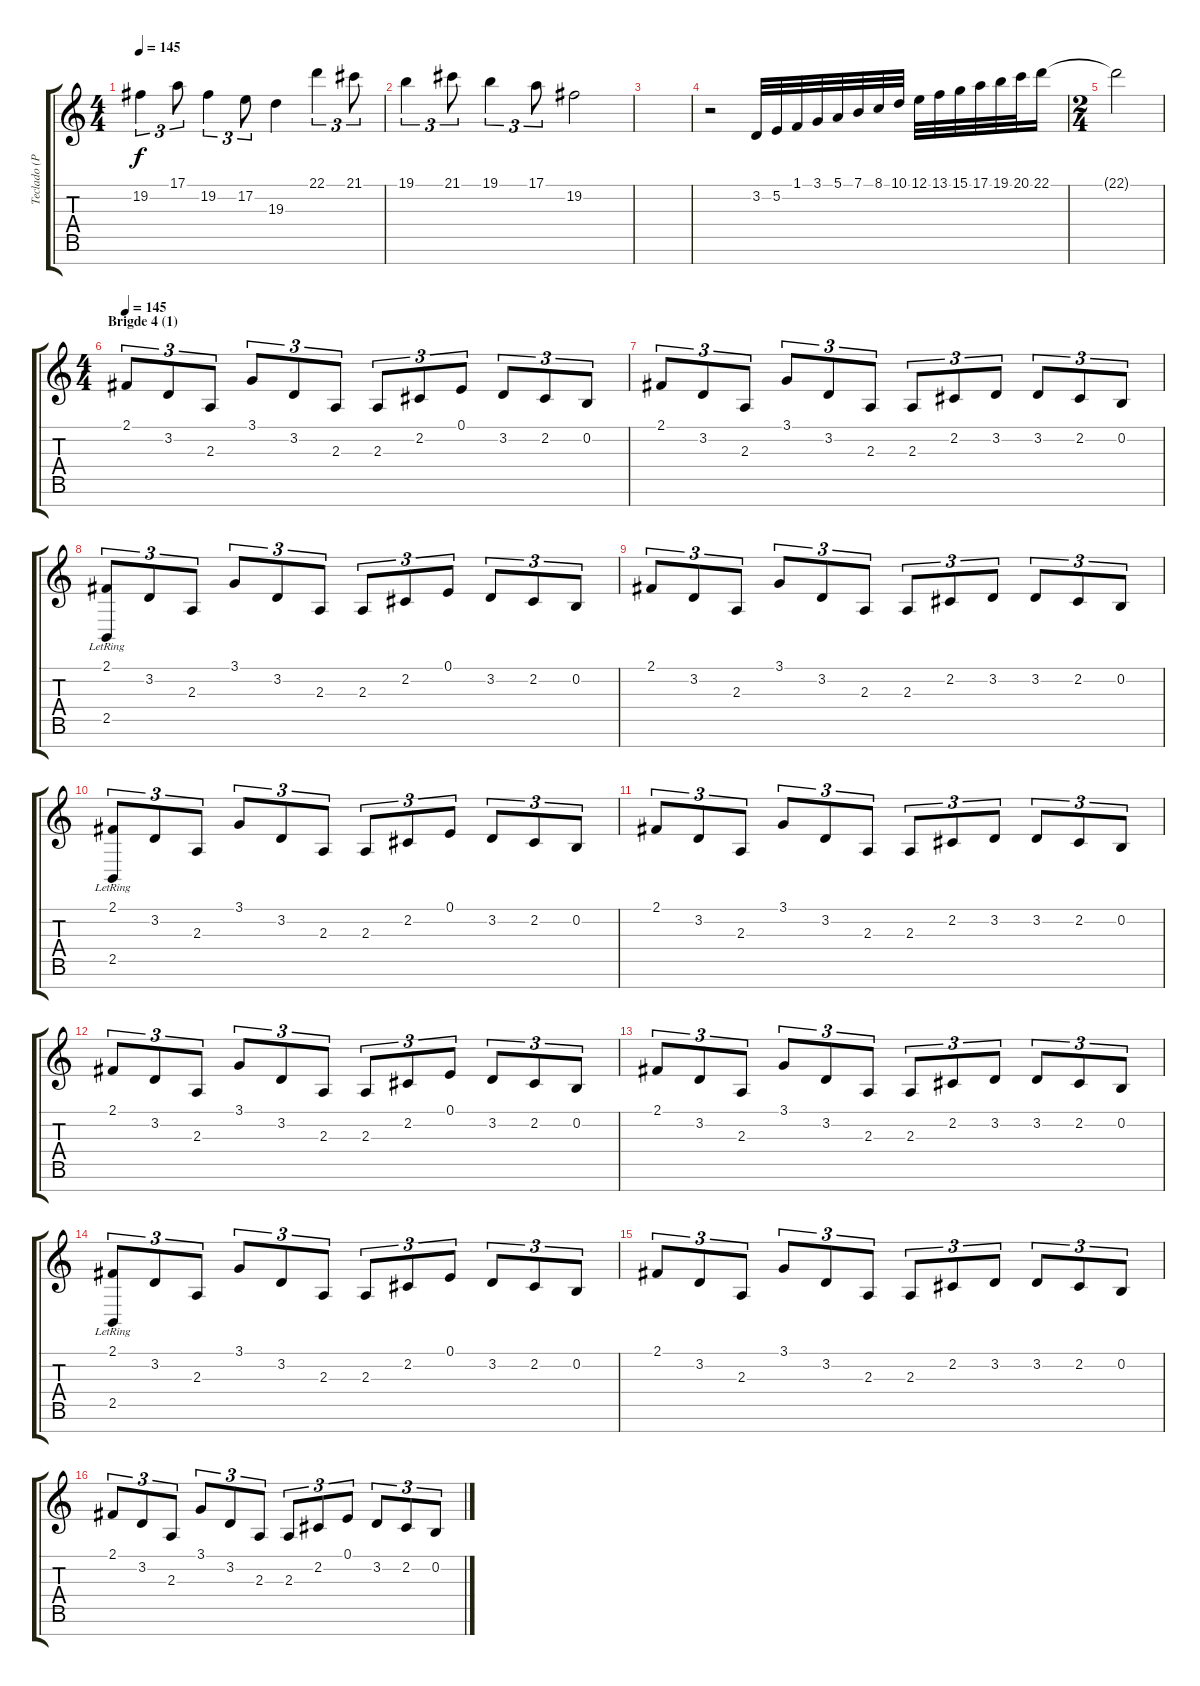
\track ("Teclado (Punteos)" "Teclado (P") {instrument brightacousticpiano}
\staff {score tabs}
\tuning (E4 B3 G3 D3 A2 E2 B1) {hide}
\ts (4 4)
\tempo 145
\clef g2
\ks c
19.2.4{tu (3 2) dy f} 17.1.8{tu (3 2)} 19.2.4{tu (3 2)} 17.2.8{tu (3 2)} 19.3.4 22.1.4{tu (3 2)} 21.1.8{tu (3 2)} |
19.1.4{tu (3 2)} 21.1.8{tu (3 2)} 19.1.4{tu (3 2)} 17.1.8{tu (3 2)} 19.2.2 |
|
r.2{instrument brightacousticpiano} 3.2.32 5.2.32 1.1.32 3.1.32 5.1.32 7.1.32 8.1.32 10.1.32 12.1.32 13.1.32 15.1.32 17.1.32 19.1.32 20.1.32 22.1.16 |
\ts (2 4)
22.1{t}.2 |
\ts (4 4)
\section ("" "Brigde 4 (1)")
\tempo 145
2.1.8{tu (3 2) volume 15} 3.2.8{tu (3 2)} 2.3.8{tu (3 2)} 3.1.8{tu (3 2)} 3.2.8{tu (3 2)} 2.3.8{tu (3 2)} 2.3.8{tu (3 2)} 2.2.8{tu (3 2)} 0.1.8{tu (3 2)} 3.2.8{tu (3 2)} 2.2.8{tu (3 2)} 0.2.8{tu (3 2)} |
2.1.8{tu (3 2)} 3.2.8{tu (3 2)} 2.3.8{tu (3 2)} 3.1.8{tu (3 2)} 3.2.8{tu (3 2)} 2.3.8{tu (3 2)} 2.3.8{tu (3 2)} 2.2.8{tu (3 2)} 3.2.8{tu (3 2)} 3.2.8{tu (3 2)} 2.2.8{tu (3 2)} 0.2.8{tu (3 2)} |
(2.1 2.5{lr}).8{tu (3 2) volume 15} 3.2.8{tu (3 2)} 2.3.8{tu (3 2)} 3.1.8{tu (3 2)} 3.2.8{tu (3 2)} 2.3.8{tu (3 2)} 2.3.8{tu (3 2)} 2.2.8{tu (3 2)} 0.1.8{tu (3 2)} 3.2.8{tu (3 2)} 2.2.8{tu (3 2)} 0.2.8{tu (3 2)} |
2.1.8{tu (3 2)} 3.2.8{tu (3 2)} 2.3.8{tu (3 2)} 3.1.8{tu (3 2)} 3.2.8{tu (3 2)} 2.3.8{tu (3 2)} 2.3.8{tu (3 2)} 2.2.8{tu (3 2)} 3.2.8{tu (3 2)} 3.2.8{tu (3 2)} 2.2.8{tu (3 2)} 0.2.8{tu (3 2)} |
(2.1 2.5{lr}).8{tu (3 2) volume 15} 3.2.8{tu (3 2)} 2.3.8{tu (3 2)} 3.1.8{tu (3 2)} 3.2.8{tu (3 2)} 2.3.8{tu (3 2)} 2.3.8{tu (3 2)} 2.2.8{tu (3 2)} 0.1.8{tu (3 2)} 3.2.8{tu (3 2)} 2.2.8{tu (3 2)} 0.2.8{tu (3 2)} |
2.1.8{tu (3 2)} 3.2.8{tu (3 2)} 2.3.8{tu (3 2)} 3.1.8{tu (3 2)} 3.2.8{tu (3 2)} 2.3.8{tu (3 2)} 2.3.8{tu (3 2)} 2.2.8{tu (3 2)} 3.2.8{tu (3 2)} 3.2.8{tu (3 2)} 2.2.8{tu (3 2)} 0.2.8{tu (3 2)} |
2.1.8{tu (3 2) volume 15} 3.2.8{tu (3 2)} 2.3.8{tu (3 2)} 3.1.8{tu (3 2)} 3.2.8{tu (3 2)} 2.3.8{tu (3 2)} 2.3.8{tu (3 2)} 2.2.8{tu (3 2)} 0.1.8{tu (3 2)} 3.2.8{tu (3 2)} 2.2.8{tu (3 2)} 0.2.8{tu (3 2)} |
2.1.8{tu (3 2)} 3.2.8{tu (3 2)} 2.3.8{tu (3 2)} 3.1.8{tu (3 2)} 3.2.8{tu (3 2)} 2.3.8{tu (3 2)} 2.3.8{tu (3 2)} 2.2.8{tu (3 2)} 3.2.8{tu (3 2)} 3.2.8{tu (3 2)} 2.2.8{tu (3 2)} 0.2.8{tu (3 2)} |
(2.1 2.5{lr}).8{tu (3 2) volume 15} 3.2.8{tu (3 2)} 2.3.8{tu (3 2)} 3.1.8{tu (3 2)} 3.2.8{tu (3 2)} 2.3.8{tu (3 2)} 2.3.8{tu (3 2)} 2.2.8{tu (3 2)} 0.1.8{tu (3 2)} 3.2.8{tu (3 2)} 2.2.8{tu (3 2)} 0.2.8{tu (3 2)} |
2.1.8{tu (3 2)} 3.2.8{tu (3 2)} 2.3.8{tu (3 2)} 3.1.8{tu (3 2)} 3.2.8{tu (3 2)} 2.3.8{tu (3 2)} 2.3.8{tu (3 2)} 2.2.8{tu (3 2)} 3.2.8{tu (3 2)} 3.2.8{tu (3 2)} 2.2.8{tu (3 2)} 0.2.8{tu (3 2)} |
2.1.8{tu (3 2) volume 15} 3.2.8{tu (3 2)} 2.3.8{tu (3 2)} 3.1.8{tu (3 2)} 3.2.8{tu (3 2)} 2.3.8{tu (3 2)} 2.3.8{tu (3 2)} 2.2.8{tu (3 2)} 0.1.8{tu (3 2)} 3.2.8{tu (3 2)} 2.2.8{tu (3 2)} 0.2.8{tu (3 2)}
